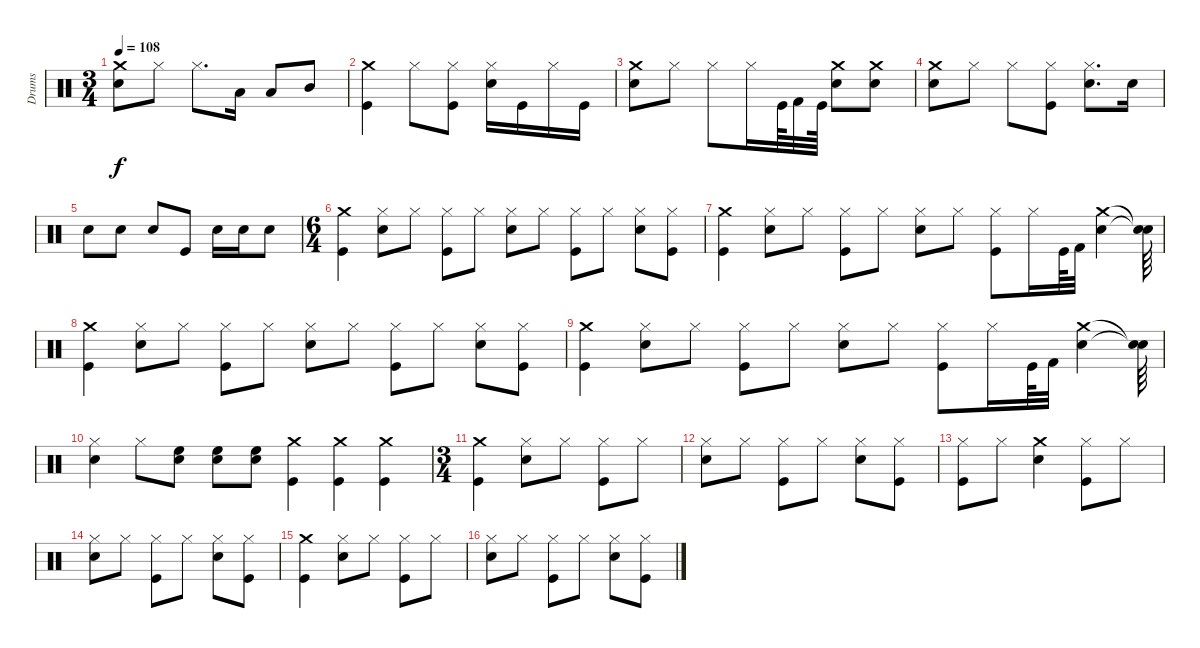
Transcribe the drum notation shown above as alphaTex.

\track ("Drums" "Drums") {instrument percussion}
\staff {score}
\articulation defaults
\ts (3 4)
\tempo 108
\clef neutral
\ks c
("Crash medium (hit)" "Snare (hit) 2").8{dy f} "Hi-Hat (closed)".8 "Hi-Hat (closed)".8{d} "Low Tom (hit)".16 "Low Tom (hit)".8 "Mid Tom (hit)".8 |
("Crash medium (hit)" "Kick (hit)").4 "Hi-Hat (closed)".8 ("Kick (hit)" "Hi-Hat (closed)").8 ("Hi-Hat (closed)" "Snare (hit) 2").16 "Kick (hit)".16 "Hi-Hat (closed)".16 "Kick (hit)".16 |
("Crash medium (hit)" "Snare (hit) 2").8 "Hi-Hat (closed)".8 "Hi-Hat (closed)".8 "Hi-Hat (closed)".16 "Kick (hit)".64 "Kick (hit) 2".32 "Kick (hit)".64 ("Crash medium (hit)" "Snare (hit) 2").8 ("Crash medium (hit)" "Snare (hit) 2").8 |
("Crash medium (hit)" "Snare (hit) 2").8 "Hi-Hat (closed)".8 "Hi-Hat (closed)".8 ("Kick (hit)" "Hi-Hat (closed)").8 ("Hi-Hat (closed)" "Snare (hit) 2").8{d} "Snare (hit) 2".16 |
"Snare (hit) 2".8 "Snare (hit) 2".8 "Snare (hit) 2".8 "Kick (hit)".8 "Snare (hit) 2".16 "Snare (hit) 2".16 "Snare (hit) 2".8 |
\ts (6 4)
("Kick (hit)" "Crash medium (hit)").4 ("Hi-Hat (closed)" "Snare (hit) 2").8 "Hi-Hat (closed)".8 ("Hi-Hat (closed)" "Kick (hit)").8 "Hi-Hat (closed)".8 ("Snare (hit) 2" "Hi-Hat (closed)").8 "Hi-Hat (closed)".8 ("Hi-Hat (closed)" "Kick (hit)").8 "Hi-Hat (closed)".8 ("Snare (hit) 2" "Hi-Hat (closed)").8 ("Kick (hit)" "Hi-Hat (closed)").8 |
("Crash medium (hit)" "Kick (hit)").4 ("Hi-Hat (closed)" "Snare (hit) 2").8 "Hi-Hat (closed)".8 ("Hi-Hat (closed)" "Kick (hit)").8 "Hi-Hat (closed)".8 ("Snare (hit) 2" "Hi-Hat (closed)").8 "Hi-Hat (closed)".8 ("Hi-Hat (closed)" "Kick (hit)").8 "Hi-Hat (closed)".16 "Kick (hit)".64 "Kick (hit) 2".32 ("Crash medium (hit)" "Snare (hit) 2").4 ("Snare (hit)"{t} "Snare (hit)"{t}).64 |
("Kick (hit)" "Crash medium (hit)").4 ("Snare (hit) 2" "Hi-Hat (closed)").8 "Hi-Hat (closed)".8 ("Hi-Hat (closed)" "Kick (hit)").8 "Hi-Hat (closed)".8 ("Snare (hit) 2" "Hi-Hat (closed)").8 "Hi-Hat (closed)".8 ("Hi-Hat (closed)" "Kick (hit)").8 "Hi-Hat (closed)".8 ("Snare (hit) 2" "Hi-Hat (closed)").8 ("Kick (hit)" "Hi-Hat (closed)").8 |
("Crash medium (hit)" "Kick (hit)").4 ("Hi-Hat (closed)" "Snare (hit) 2").8 "Hi-Hat (closed)".8 ("Hi-Hat (closed)" "Kick (hit)").8 "Hi-Hat (closed)".8 ("Snare (hit) 2" "Hi-Hat (closed)").8 "Hi-Hat (closed)".8 ("Hi-Hat (closed)" "Kick (hit)").8 "Hi-Hat (closed)".16 "Kick (hit)".64 "Kick (hit) 2".32 ("Crash medium (hit)" "Snare (hit) 2").4 ("Snare (hit)"{t} "Snare (hit)"{t}).64 |
("Hi-Hat (closed)" "Snare (hit) 2").4 "Hi-Hat (closed)".8 ("High Floor Tom (hit)" "Snare (hit) 2").8 ("High Floor Tom (hit)" "Snare (hit) 2").8 ("High Floor Tom (hit)" "Snare (hit) 2").8 ("Kick (hit)" "Crash medium (hit)").4 ("Kick (hit)" "Crash medium (hit)").4 ("Kick (hit)" "Crash medium (hit)").4 |
\ts (3 4)
("Kick (hit)" "Crash medium (hit)").4 ("Snare (hit) 2" "Hi-Hat (closed)").8 "Hi-Hat (closed)".8 ("Hi-Hat (closed)" "Kick (hit)").8 "Hi-Hat (closed)".8 |
("Snare (hit) 2" "Hi-Hat (closed)").8 "Hi-Hat (closed)".8 ("Hi-Hat (closed)" "Kick (hit)").8 "Hi-Hat (closed)".8 ("Snare (hit) 2" "Hi-Hat (closed)").8 ("Kick (hit)" "Hi-Hat (closed)").8 |
("Hi-Hat (closed)" "Kick (hit)").8 "Hi-Hat (closed)".8 ("Crash medium (hit)" "Snare (hit) 2").4 ("Hi-Hat (closed)" "Kick (hit)").8 "Hi-Hat (closed)".8 |
("Hi-Hat (closed)" "Snare (hit) 2").8 "Hi-Hat (closed)".8 ("Hi-Hat (closed)" "Kick (hit)").8 "Hi-Hat (closed)".8 ("Hi-Hat (closed)" "Snare (hit) 2").8 ("Kick (hit)" "Hi-Hat (closed)").8 |
("Kick (hit)" "Crash medium (hit)").4 ("Snare (hit) 2" "Hi-Hat (closed)").8 "Hi-Hat (closed)".8 ("Hi-Hat (closed)" "Kick (hit)").8 "Hi-Hat (closed)".8 |
("Snare (hit) 2" "Hi-Hat (closed)").8 "Hi-Hat (closed)".8 ("Hi-Hat (closed)" "Kick (hit)").8 "Hi-Hat (closed)".8 ("Snare (hit) 2" "Hi-Hat (closed)").8 ("Kick (hit)" "Hi-Hat (closed)").8
